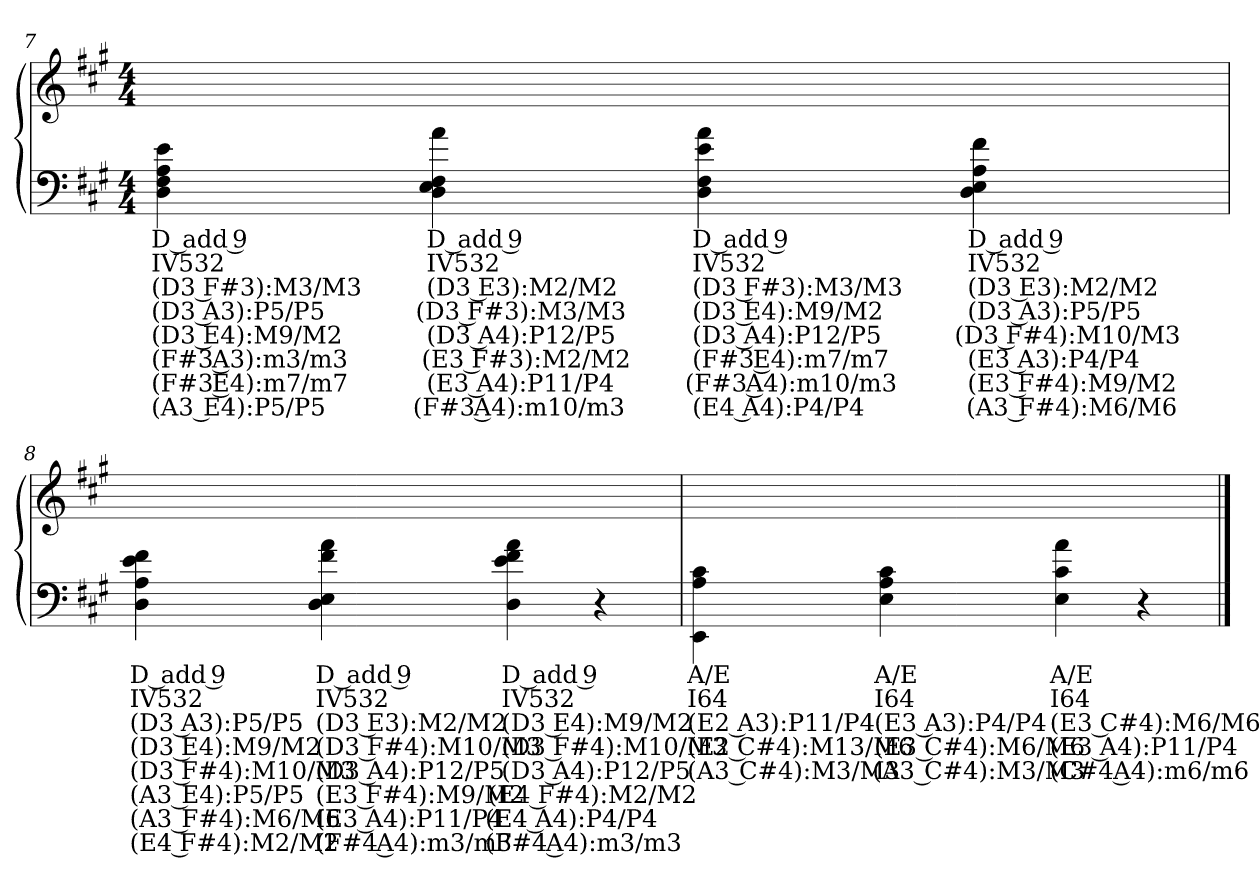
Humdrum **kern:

**kern	**text	**text	**text	**text	**text	**text	**text	**text	**kern
*part2	*part2	*part2	*part2	*part2	*part2	*part2	*part2	*part2	*part1
*staff2	*staff2	*staff2	*staff2	*staff2	*staff2	*staff2	*staff2	*staff2	*staff1
*clefF4	*	*	*	*	*	*	*	*	*clefG2
*k[f#c#g#]	*	*	*	*	*	*	*	*	*k[f#c#g#]
*A:	*	*	*	*	*	*	*	*	*A:
*M4/4	*	*	*	*	*	*	*	*	*M4/4
=7	=7	=7	=7	=7	=7	=7	=7	=7	=7
4D 4F# 4A 4e	D add 9	IV532	(D3 F#3):M3/M3	(D3 A3):P5/P5	(D3 E4):M9/M2	(F#3 A3):m3/m3	(F#3 E4):m7/m7	(A3 E4):P5/P5	1ryy
4D 4E 4F# 4a	D add 9	IV532	(D3 E3):M2/M2	(D3 F#3):M3/M3	(D3 A4):P12/P5	(E3 F#3):M2/M2	(E3 A4):P11/P4	(F#3 A4):m10/m3	.
4D 4F# 4e 4a	D add 9	IV532	(D3 F#3):M3/M3	(D3 E4):M9/M2	(D3 A4):P12/P5	(F#3 E4):m7/m7	(F#3 A4):m10/m3	(E4 A4):P4/P4	.
4D 4E 4A 4f#	D add 9	IV532	(D3 E3):M2/M2	(D3 A3):P5/P5	(D3 F#4):M10/M3	(E3 A3):P4/P4	(E3 F#4):M9/M2	(A3 F#4):M6/M6	.
=8	=8	=8	=8	=8	=8	=8	=8	=8	=8
4D 4A 4e 4f#	D add 9	IV532	(D3 A3):P5/P5	(D3 E4):M9/M2	(D3 F#4):M10/M3	(A3 E4):P5/P5	(A3 F#4):M6/M6	(E4 F#4):M2/M2	1ryy
4D 4E 4f# 4a	D add 9	IV532	(D3 E3):M2/M2	(D3 F#4):M10/M3	(D3 A4):P12/P5	(E3 F#4):M9/M2	(E3 A4):P11/P4	(F#4 A4):m3/m3	.
4D 4e 4f# 4a	D add 9	IV532	(D3 E4):M9/M2	(D3 F#4):M10/M3	(D3 A4):P12/P5	(E4 F#4):M2/M2	(E4 A4):P4/P4	(F#4 A4):m3/m3	.
4r	.	.	.	.	.	.	.	.	.
=9	=9	=9	=9	=9	=9	=9	=9	=9	=9
4EE 4A 4c#	A/E	I64	(E2 A3):P11/P4	(E2 C#4):M13/M6	(A3 C#4):M3/M3	.	.	.	1ryy
4E 4A 4c#	A/E	I64	(E3 A3):P4/P4	(E3 C#4):M6/M6	(A3 C#4):M3/M3	.	.	.	.
4E 4c# 4a	A/E	I64	(E3 C#4):M6/M6	(E3 A4):P11/P4	(C#4 A4):m6/m6	.	.	.	.
4r	.	.	.	.	.	.	.	.	.
==	==	==	==	==	==	==	==	==	==
*-	*-	*-	*-	*-	*-	*-	*-	*-	*-
